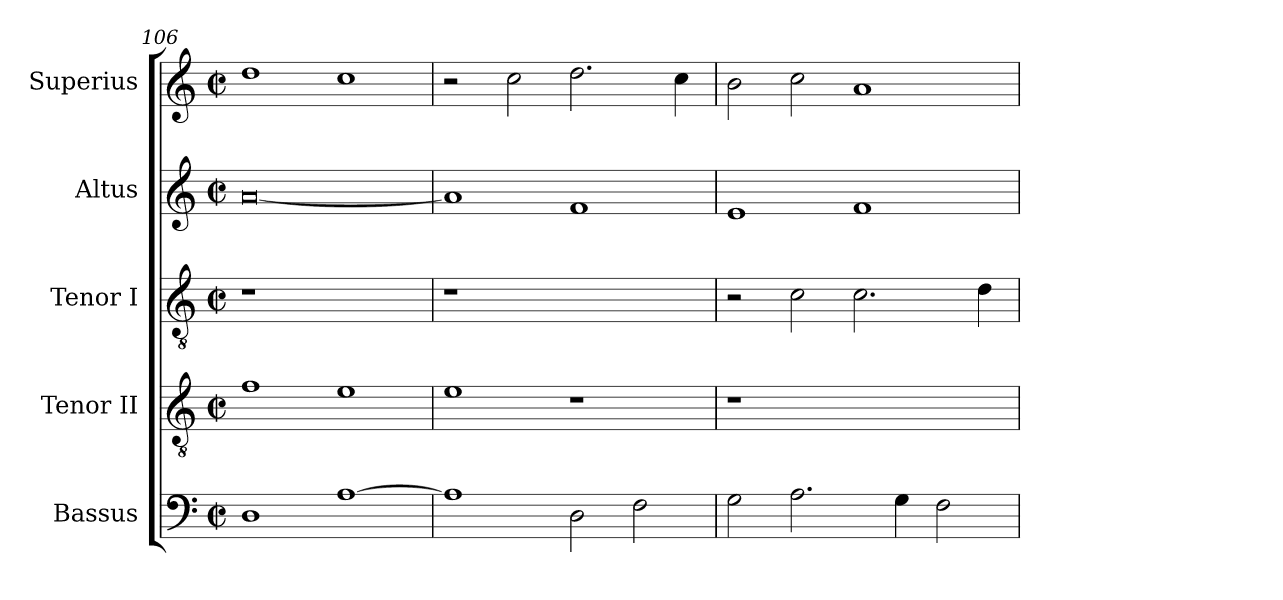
**kern	**kern	**kern	**kern	**kern
*part5	*part4	*part3	*part2	*part1
*staff5	*staff4	*staff3	*staff2	*staff1
*I"Bassus	*I"Tenor II	*I"Tenor I	*I"Altus	*I"Superius
*I'B.	*	*	*	*I'S.
*clefF4	*clefGv2	*clefGv2	*clefG2	*clefG2
*	*ITrd7c12	*ITrd7c12	*	*
*k[]	*k[]	*k[]	*k[]	*k[]
*C:	*C:	*C:	*C:	*C:
*M2/2	*M2/2	*M2/2	*M2/2	*M2/2
*met(c|)	*met(c|)	*met(c|)	*met(c|)	*met(c|)
=106	=106	=106	=106	=106
!	!	!LO:N:vis=1	!	!
1Di	1Fi	1r	[<0ai	1ddi
[>1Ai	1Ei	1ryy	.	1cci
=107	=107	=107	=107	=107
!	!	!LO:N:vis=1	!	!
1Ai]	1Ei	1r	1ai]	2r
.	.	.	.	2cci\
2Di\	1r	1ryy	1fi	2.ddi\
2Fi\	.	.	.	.
.	.	.	.	4cci\
!!LO:PB:g=z
=108	=108	=108	=108	=108
!	!LO:N:vis=1	!	!	!
2Gi\	1r	2r	1ei	2bi\
2.Ai\	.	2Ci\	.	2cci\
.	1ryy	2.Ci\	1fi	1ai
4Gi\	.	.	.	.
2Fi\	.	.	.	.
.	.	4Di\	.	.
=	=	=	=	=
*-	*-	*-	*-	*-
